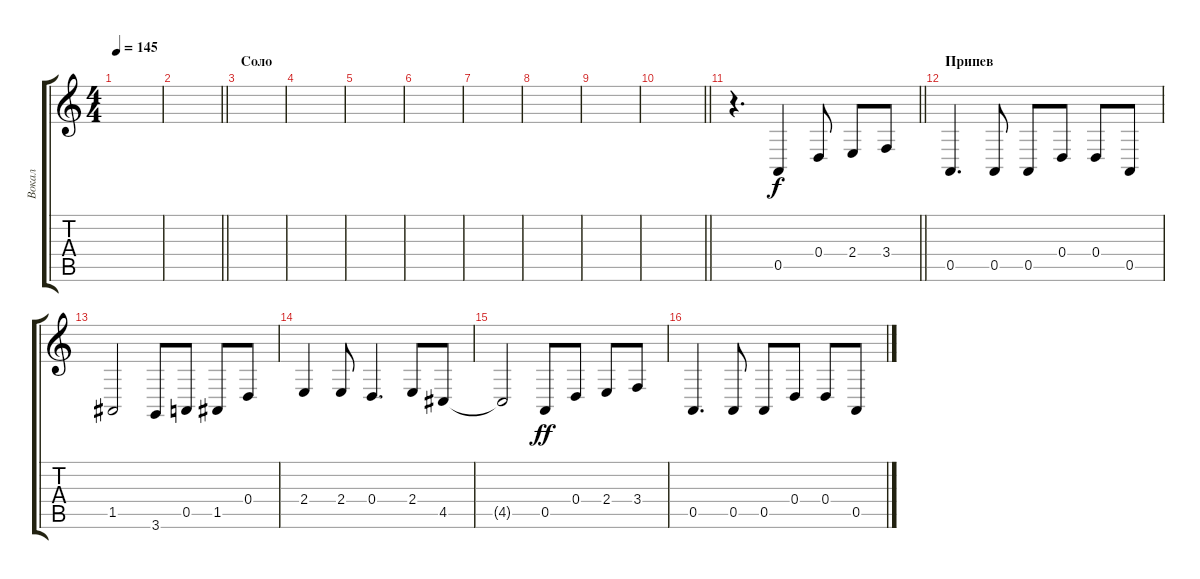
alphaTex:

\track ("Вокал" "Вокал") {instrument baritonesax}
\staff {score tabs}
\tuning (E4 B3 G3 D3 A2 E2) {hide}
\ts (4 4)
\tempo 145
\clef g2
\ks c
|
\barLineRight lightlight
|
\section ("" "Соло")
|
|
|
|
|
|
|
\barLineRight lightlight
|
\barLineRight lightlight
r.4{d} 0.5.4 0.4.8 2.4.8 3.4.8 |
\section ("" "Припев")
0.5.4{d} 0.5.8 0.5.8 0.4.8 0.4.8 0.5.8 |
1.5.2 3.6.8 0.5.8 1.5.8 0.4.8 |
2.4.4 2.4.8 0.4.4{d} 2.4.8 4.5.8 |
4.5{t}.2{dy f} 0.5.8{dy ff} 0.4.8 2.4.8 3.4.8 |
0.5.4{d} 0.5.8 0.5.8 0.4.8 0.4.8 0.5.8
